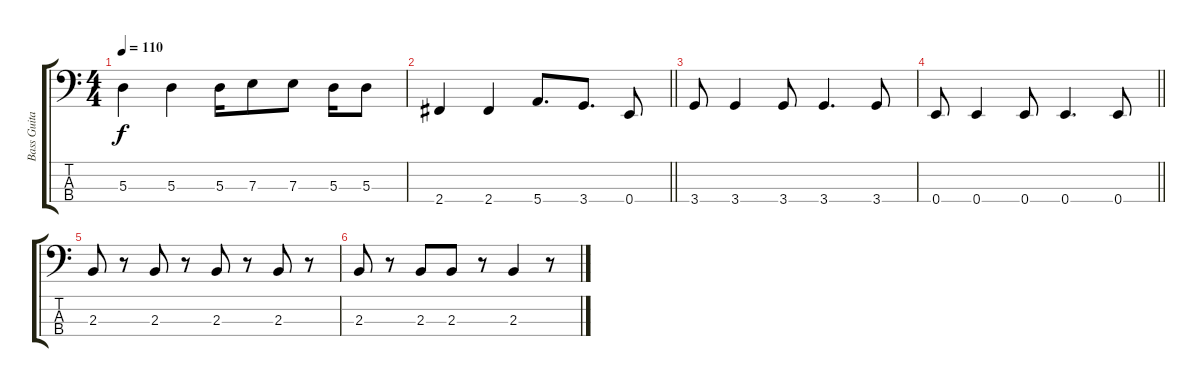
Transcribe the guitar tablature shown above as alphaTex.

\track ("Bass Guitar" "Bass Guita") {instrument electricbasspick}
\staff {score tabs}
\tuning (G2 D2 A1 E1) {hide}
\ts (4 4)
\tempo 110
\clef f4
\ks c
5.3.4{dy f} 5.3.4 5.3.16 7.3.8 7.3.8 5.3.16 5.3.8 |
\barLineRight lightlight
2.4.4 2.4.4 5.4.8{d} 3.4.8{d} 0.4.8 |
3.4.8 3.4.4 3.4.8 3.4.4{d} 3.4.8 |
\barLineRight lightlight
0.4.8 0.4.4 0.4.8 0.4.4{d} 0.4.8 |
2.3.8 r.8 2.3.8 r.8 2.3.8 r.8 2.3.8 r.8 |
2.3.8 r.8 2.3.8 2.3.8 r.8 2.3.4 r.8
